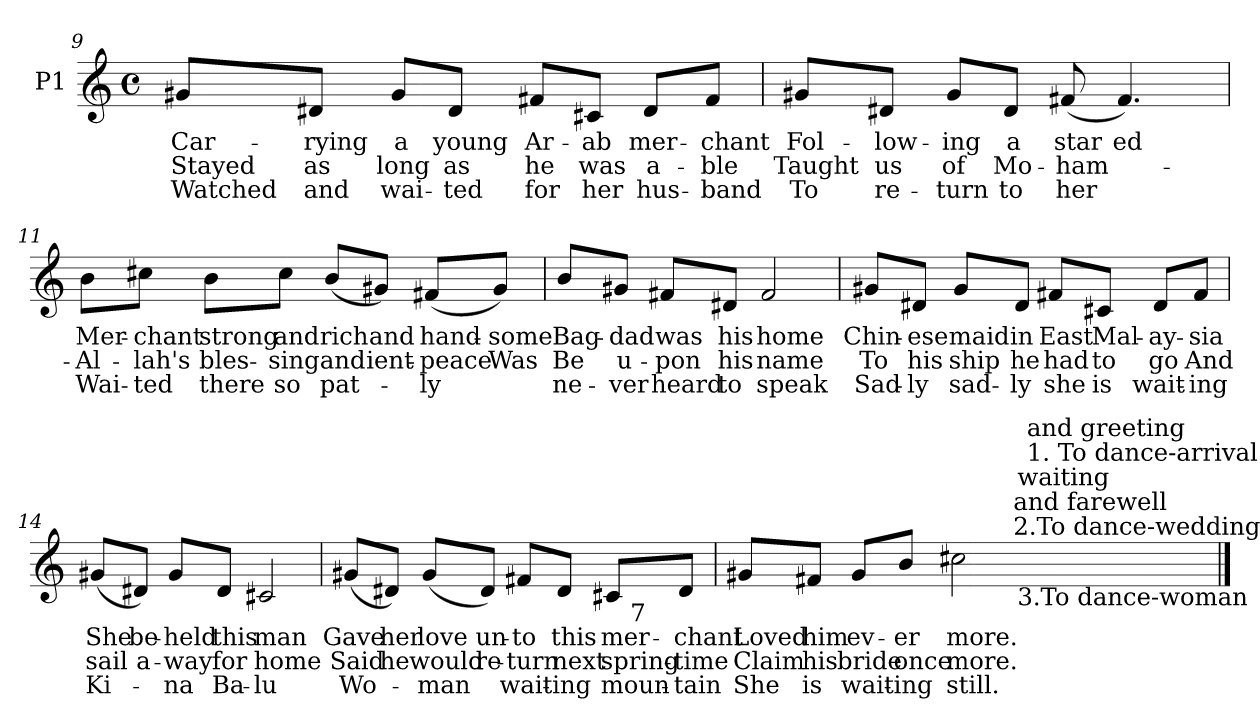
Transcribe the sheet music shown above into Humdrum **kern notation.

**kern	**text	**text	**text
*part1	*part1	*part1	*part1
*staff1	*staff1	*staff1	*staff1
*I"P1	*	*	*
!!LO:LB:g=z
*clefG2	*	*	*
*k[]	*	*	*
*C:	*	*	*
*M4/4	*	*	*
*met(c)	*	*	*
=9	=9	=9	=9
!	!LO:LY:b:color=#000000	!LO:LY:b:color=#000000	!LO:LY:b:color=#000000
8g#Xi/L	Car-	Stayed	Watched
!	!LO:LY:b:color=#000000	!LO:LY:b:color=#000000	!LO:LY:b:color=#000000
8d#Xi/J	-rying	as	and
!	!LO:LY:b:color=#000000	!LO:LY:b:color=#000000	!LO:LY:b:color=#000000
8g#i/L	a	long	wai-
!	!LO:LY:b:color=#000000	!LO:LY:b:color=#000000	!LO:LY:b:color=#000000
8d#i/J	young	as	-ted
!	!LO:LY:b:color=#000000	!LO:LY:b:color=#000000	!LO:LY:b:color=#000000
8f#Xi/L	Ar-	he	for
!	!LO:LY:b:color=#000000	!LO:LY:b:color=#000000	!LO:LY:b:color=#000000
8c#Xi/J	-ab	was	her
!	!LO:LY:b:color=#000000	!LO:LY:b:color=#000000	!LO:LY:b:color=#000000
8d#i/L	mer-	a-	hus-
!	!LO:LY:b:color=#000000	!LO:LY:b:color=#000000	!LO:LY:b:color=#000000
8f#i/J	-chant	-ble	-band
=10	=10	=10	=10
!	!LO:LY:b:color=#000000	!LO:LY:b:color=#000000	!LO:LY:b:color=#000000
8g#Xi/L	Fol-	Taught	To
!	!LO:LY:b:color=#000000	!LO:LY:b:color=#000000	!LO:LY:b:color=#000000
8d#Xi/J	-low-	us	re-
!	!LO:LY:b:color=#000000	!LO:LY:b:color=#000000	!LO:LY:b:color=#000000
8g#i/L	-ing	of	-turn
!	!LO:LY:b:color=#000000	!LO:LY:b:color=#000000	!LO:LY:b:color=#000000
8d#i/J	a	Mo-	to
!	!LO:LY:b:color=#000000	!LO:LY:b:color=#000000	!LO:LY:b:color=#000000
(8f#Xi/	star	-ham-	her
!	!LO:LY:b:color=#000000	!	!
4.f#i/)	-ed	.	.
!!LO:LB:g=z
=11	=11	=11	=11
!	!LO:LY:b:color=#000000	!LO:LY:b:color=#000000	!LO:LY:b:color=#000000
8bi\L	Mer-	Al-	Wai-
!	!LO:LY:b:color=#000000	!LO:LY:b:color=#000000	!LO:LY:b:color=#000000
8cc#Xi\J	-chant	-lah's	-ted
!	!LO:LY:b:color=#000000	!LO:LY:b:color=#000000	!LO:LY:b:color=#000000
8bi\L	strong	bles-	there
!	!LO:LY:b:color=#000000	!LO:LY:b:color=#000000	!LO:LY:b:color=#000000
8cc#i\J	and	-sing	so
!	!LO:LY:b:color=#000000	!LO:LY:b:color=#000000	!LO:LY:b:color=#000000
(8bi/L	rich	and	pat-
!	!LO:LY:b:color=#000000	!LO:LY:b:color=#000000	!
8g#Xi/J)	and	-ient-	.
!	!LO:LY:b:color=#000000	!LO:LY:b:color=#000000	!LO:LY:b:color=#000000
(8f#Xi/L	hand-	peace	-ly
!	!LO:LY:b:color=#000000	!LO:LY:b:color=#000000	!
8g#i/J)	-some	Was	.
=12	=12	=12	=12
!	!LO:LY:b:color=#000000	!LO:LY:b:color=#000000	!LO:LY:b:color=#000000
8bi/L	Bag-	Be	ne-
!	!LO:LY:b:color=#000000	!LO:LY:b:color=#000000	!LO:LY:b:color=#000000
8g#Xi/J	-dad	u-	-ver
!	!LO:LY:b:color=#000000	!LO:LY:b:color=#000000	!LO:LY:b:color=#000000
8f#Xi/L	was	-pon	heard
!	!LO:LY:b:color=#000000	!LO:LY:b:color=#000000	!LO:LY:b:color=#000000
8d#Xi/J	his	his	to
!	!LO:LY:b:color=#000000	!LO:LY:b:color=#000000	!LO:LY:b:color=#000000
2f#i/	home	name	speak
!!LO:LB:g=z
=13	=13	=13	=13
!	!LO:LY:b:color=#000000	!LO:LY:b:color=#000000	!LO:LY:b:color=#000000
8g#Xi/L	Chin-	To	Sad-
!	!LO:LY:b:color=#000000	!LO:LY:b:color=#000000	!LO:LY:b:color=#000000
8d#Xi/J	-ese	his	-ly
!	!LO:LY:b:color=#000000	!LO:LY:b:color=#000000	!LO:LY:b:color=#000000
8g#i/L	maid	ship	sad-
!	!LO:LY:b:color=#000000	!LO:LY:b:color=#000000	!LO:LY:b:color=#000000
8d#i/J	in	he	-ly
!	!LO:LY:b:color=#000000	!LO:LY:b:color=#000000	!LO:LY:b:color=#000000
8f#Xi/L	East	had	she
!	!LO:LY:b:color=#000000	!LO:LY:b:color=#000000	!LO:LY:b:color=#000000
8c#Xi/J	Mal-	to	is
!	!LO:LY:b:color=#000000	!LO:LY:b:color=#000000	!LO:LY:b:color=#000000
8d#i/L	-ay-	go	wait-
!	!LO:LY:b:color=#000000	!LO:LY:b:color=#000000	!LO:LY:b:color=#000000
8f#i/J	-sia	And	-ing
=14	=14	=14	=14
!	!LO:LY:b:color=#000000	!LO:LY:b:color=#000000	!LO:LY:b:color=#000000
(8g#Xi/L	She	sail	Ki-
!	!LO:LY:b:color=#000000	!LO:LY:b:color=#000000	!
8d#Xi/J)	be-	a-	.
!	!LO:LY:b:color=#000000	!LO:LY:b:color=#000000	!LO:LY:b:color=#000000
8g#i/L	-held	-way	-na
!	!LO:LY:b:color=#000000	!LO:LY:b:color=#000000	!LO:LY:b:color=#000000
8d#i/J	this	for	Ba-
!	!LO:LY:b:color=#000000	!LO:LY:b:color=#000000	!LO:LY:b:color=#000000
2c#Xi/	man	home	-lu
!!LO:LB:g=z
=15	=15	=15	=15
!	!LO:LY:b:color=#000000	!LO:LY:b:color=#000000	!LO:LY:b:color=#000000
*^	*	*	*
(8g#Xi/L	2ryy	Gave	Said	Wo-
!	!	!LO:LY:b:color=#000000	!LO:LY:b:color=#000000	!
8d#Xi/J)	.	her	he	.
!	!	!LO:LY:b:color=#000000	!LO:LY:b:color=#000000	!LO:LY:b:color=#000000
(8g#i/L	.	love	would	-man
!	!	!LO:LY:b:color=#000000	!LO:LY:b:color=#000000	!
8d#i/J)	.	un-	re-	.
!	!	!LO:LY:b:color=#000000	!LO:LY:b:color=#000000	!LO:LY:b:color=#000000
8f#Xi/L	4ryy	-to	-turn	wait-
!	!	!LO:LY:b:color=#000000	!LO:LY:b:color=#000000	!LO:LY:b:color=#000000
8d#i/J	.	this	next	-ing
!	!	!LO:LY:b:color=#000000	!LO:LY:b:color=#000000	!LO:LY:b:color=#000000
8c#Xi/L	32ryy	mer-	spring-	moun-
!	!LO:TX:b:t=7	!	!	!
.	8..ryy	.	.	.
!	!	!LO:LY:b:color=#000000	!LO:LY:b:color=#000000	!LO:LY:b:color=#000000
8d#i/J	.	-chant	-time	-tain
*v	*v	*	*	*
=16	=16	=16	=16
*^	*	*	*
!	!	!LO:LY:b:color=#000000	!LO:LY:b:color=#000000	!LO:LY:b:color=#000000
*^	*^	*	*	*
8g#Xi/L	2ryy	2ryy	2ryy	Loved	Claim	She
!	!	!	!	!LO:LY:b:color=#000000	!LO:LY:b:color=#000000	!LO:LY:b:color=#000000
8f#Xi/J	.	.	.	him	his	is
!	!	!	!	!LO:LY:b:color=#000000	!LO:LY:b:color=#000000	!LO:LY:b:color=#000000
8g#i/L	.	.	.	ev-	bride	wait-
!	!	!	!	!LO:LY:b:color=#000000	!LO:LY:b:color=#000000	!LO:LY:b:color=#000000
8bi/J	.	.	.	-er	once	-ing
!	!	!	!	!LO:LY:b:color=#000000	!LO:LY:b:color=#000000	!LO:LY:b:color=#000000
2cc#Xi\	8ryy	4ryy	4ryy	more.	more.	still.
.	16ryy	.	.	.	.	.
.	32...ryy	.	.	.	.	.
!	!LO:TX:a:t=2.To dance-wedding	!	!	!	!	!
!	!LO:TX:t=and farewell	!	!	!	!	!
.	4ryy	.	.	.	.	.
.	.	1024ryy	64.ryy	.	.	.
!	!	!LO:TX:b:t=3.To dance-woman	!	!	!	!
!	!	!LO:TX:t=waiting	!	!	!	!
.	.	8ryy	.	.	.	.
!	!	!	!LO:TX:a:t=1. To dance-arrival	!	!	!
!	!	!	!LO:TX:t=and greeting	!	!	!
.	.	.	8ryy	.	.	.
.	.	16ryy	.	.	.	.
.	.	.	16ryy	.	.	.
.	.	32ryy	.	.	.	.
.	.	.	32ryy	.	.	.
.	.	64ryy	.	.	.	.
.	.	128...ryy	.	.	.	.
.	.	.	128ryy	.	.	.
.	256ryy	.	.	.	.	.
*v	*v	*v	*v	*	*	*
==	==	==	==
*-	*-	*-	*-
